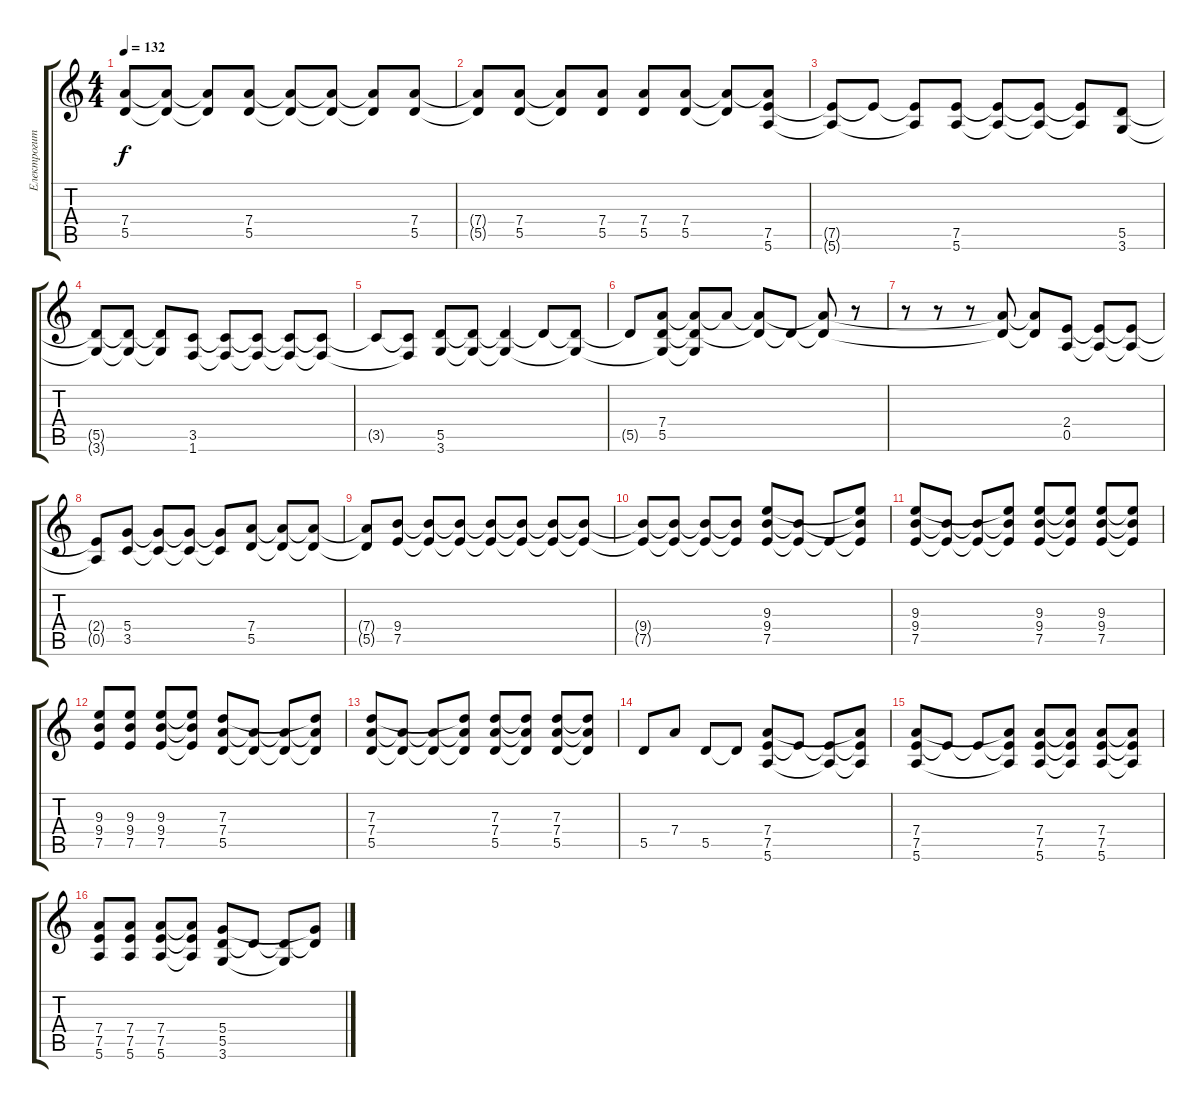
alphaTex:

\track ("Електрогитара" "Електрогит") {instrument electricguitarclean}
\staff {score tabs}
\tuning (E4 B3 G3 D3 A2 E2) {hide}
\ts (4 4)
\tempo 132
\clef g2
\ks c
(7.4{t} 5.5{t}).8{dy f} (7.4{t} 5.5{t}).8 (7.4{t} 5.5{t}).8 (7.4 5.5).8 (7.4{t} 5.5{t}).8 (7.4{t} 5.5{t}).8 (7.4{t} 5.5{t}).8 (7.4 5.5).8 |
(7.4{t} 5.5{t}).8 (7.4 5.5).8 (7.4{t} 5.5{t}).8 (7.4 5.5).8 (7.4 5.5).8 (7.4 5.5).8 (7.4{t} 5.5{t}).8 (7.4{t} 7.5 5.6).8 |
(7.5{t} 5.6{t}).8 7.5{t}.8 (7.5{t} 5.6{t}).8 (7.5 5.6).8 (7.5{t} 5.6{t}).8 (7.5{t} 5.6{t}).8 (7.5{t} 5.6{t}).8 (5.5 3.6).8 |
(5.5{t} 3.6{t}).8 (5.5{t} 3.6{t}).8 (5.5{t} 3.6{t}).8 (3.5 1.6).8 (3.5{t} 1.6{t}).8 (3.5{t} 1.6{t}).8 (3.5{t} 1.6{t}).8 (3.5{t} 1.6{t}).8 |
3.5{t}.8 (3.5{t} 1.6{t}).8 (5.5 3.6).8 (5.5{t} 3.6{t}).8 (5.5{t} 3.6{t}).4 5.5{t}.8 (5.5{t} 3.6{t}).8 |
5.5{t}.8 (7.4 5.5 3.6{t}).8 (7.4{t} 5.5{t} 3.6{t}).8 7.4{t}.8 (7.4{t} 5.5{t}).8 5.5{t}.8 (7.4{t} 5.5{t}).8 r.8 |
r.8 r.8 r.8 (7.4{t} 5.5{t}).8 (7.4{t} 5.5{t}).8 (2.4 0.5).8 (2.4{t} 0.5{t}).8 (2.4{t} 0.5{t}).8 |
(2.4{t} 0.5{t}).8 (5.4 3.5).8 (5.4{t} 3.5{t}).8 (5.4{t} 3.5{t}).8 (5.4{t} 3.5{t}).8 (7.4 5.5).8 (7.4{t} 5.5{t}).8 (7.4{t} 5.5{t}).8 |
(7.4{t} 5.5{t}).8 (9.4 7.5).8 (9.4{t} 7.5{t}).8 (9.4{t} 7.5{t}).8 (9.4{t} 7.5{t}).8 (9.4{t} 7.5{t}).8 (9.4{t} 7.5{t}).8 (9.4{t} 7.5{t}).8 |
(9.4{t} 7.5{t}).8 (9.4{t} 7.5{t}).8 (9.4{t} 7.5{t}).8 (9.4{t} 7.5{t}).8 (9.3 9.4 7.5).8 (9.4{t} 7.5{t}).8 7.5{t}.8 (9.3{t} 9.4{t} 7.5{t}).8 |
(9.3 9.4 7.5).8 (9.4{t} 7.5{t}).8 (9.4{t} 7.5{t}).8 (9.3{t} 9.4{t} 7.5{t}).8 (9.3 9.4 7.5).8 (9.3{t} 9.4{t} 7.5{t}).8 (9.3 9.4 7.5).8 (9.3{t} 9.4{t} 7.5{t}).8 |
(9.3 9.4 7.5).8 (9.3 9.4 7.5).8 (9.3 9.4 7.5).8 (9.3{t} 9.4{t} 7.5{t}).8 (7.3 7.4 5.5).8 (7.4{t} 5.5{t}).8 (7.4{t} 5.5{t}).8 (7.3{t} 7.4{t} 5.5{t}).8 |
(7.3 7.4 5.5).8 (7.4{t} 5.5{t}).8 (7.4{t} 5.5{t}).8 (7.3{t} 7.4{t} 5.5{t}).8 (7.3 7.4 5.5).8 (7.3{t} 7.4{t} 5.5{t}).8 (7.3 7.4 5.5).8 (7.3{t} 7.4{t} 5.5{t}).8 |
5.5.8 7.4.8 5.5.8 5.5{t}.8 (7.4 7.5 5.6).8 7.5{t}.8 (7.5{t} 5.6{t}).8 (7.4{t} 7.5{t} 5.6{t}).8 |
(7.4 7.5 5.6).8 7.5{t}.8 7.5{t}.8 (7.4{t} 7.5{t} 5.6{t}).8 (7.4 7.5 5.6).8 (7.4{t} 7.5{t} 5.6{t}).8 (7.4 7.5 5.6).8 (7.4{t} 7.5{t} 5.6{t}).8 |
(7.4 7.5 5.6).8 (7.4 7.5 5.6).8 (7.4 7.5 5.6).8 (7.4{t} 7.5{t} 5.6{t}).8 (5.4 5.5 3.6).8 5.5{t}.8 (5.5{t} 3.6{t}).8 (5.4{t} 5.5{t}).8
